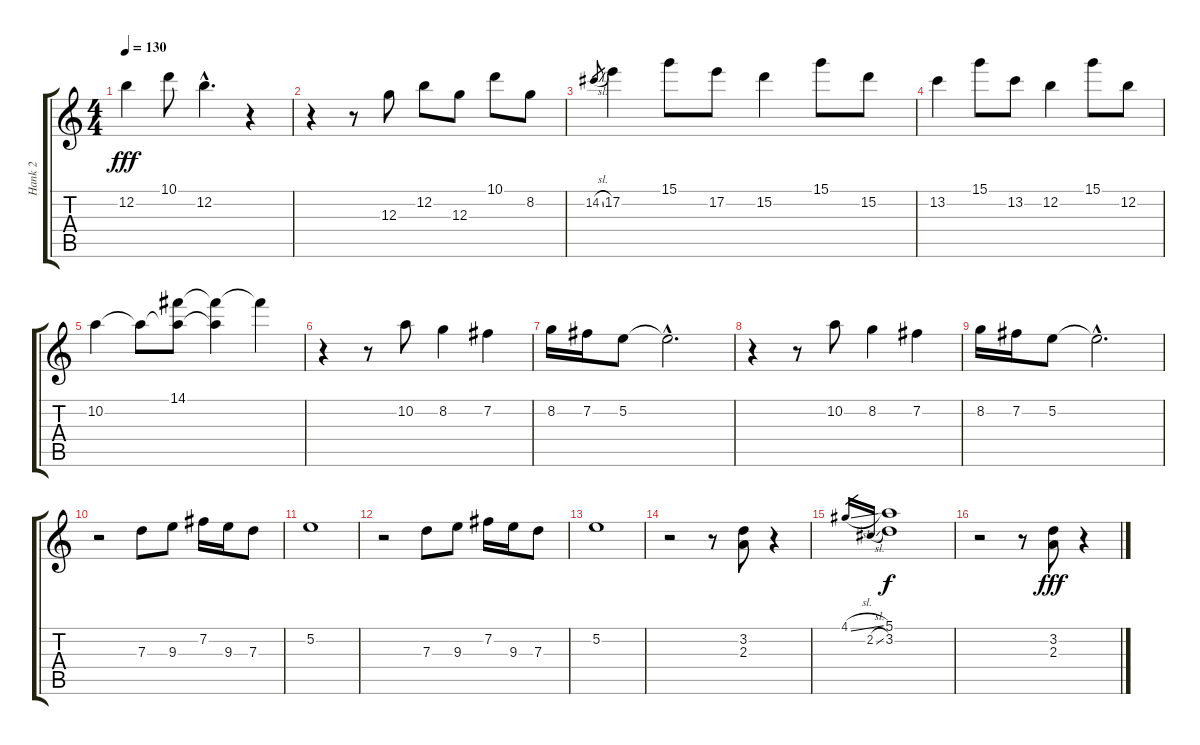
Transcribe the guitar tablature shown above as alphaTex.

\track ("Hank 2" "Hank 2") {instrument electricguitarjazz}
\staff {score tabs}
\tuning (E4 B3 G3 D3 A2 E2) {hide}
\ts (4 4)
\tempo 130
\clef g2
\ks c
12.2.4{dy fff} 10.1.8 12.2{hac}.4{d} r.4 |
r.4 r.8 12.3.8 12.2.8 12.3.8 10.1.8 8.2.8 |
14.2{sl}.8{gr} 17.2.4 15.1.8 17.2.8 15.2.4 15.1.8 15.2.8 |
13.2.4 15.1.8 13.2.8 12.2.4 15.1.8 12.2.8 |
10.2.4 10.2{t}.8 (14.1 10.2{t}).8 (14.1{t} 10.2{t}).4 14.1{t}.4 |
r.4 r.8 10.2.8 8.2.4 7.2.4 |
8.2.16 7.2.16 5.2.8 5.2{hac t}.2{d} |
r.4 r.8 10.2.8 8.2.4 7.2.4 |
8.2.16 7.2.16 5.2.8 5.2{hac t}.2{d} |
r.2 7.3.8 9.3.8 7.2.16 9.3.16 7.3.8 |
5.2.1 |
r.2 7.3.8 9.3.8 7.2.16 9.3.16 7.3.8 |
5.2.1 |
r.2 r.8 (3.2 2.3).8{instrument overdrivenguitar} r.4 |
4.1{sl}.16{gr} 2.2{sl}.16{gr} (5.1 3.2).1{dy f} |
r.2 r.8 (3.2 2.3).8{dy fff instrument overdrivenguitar} r.4
